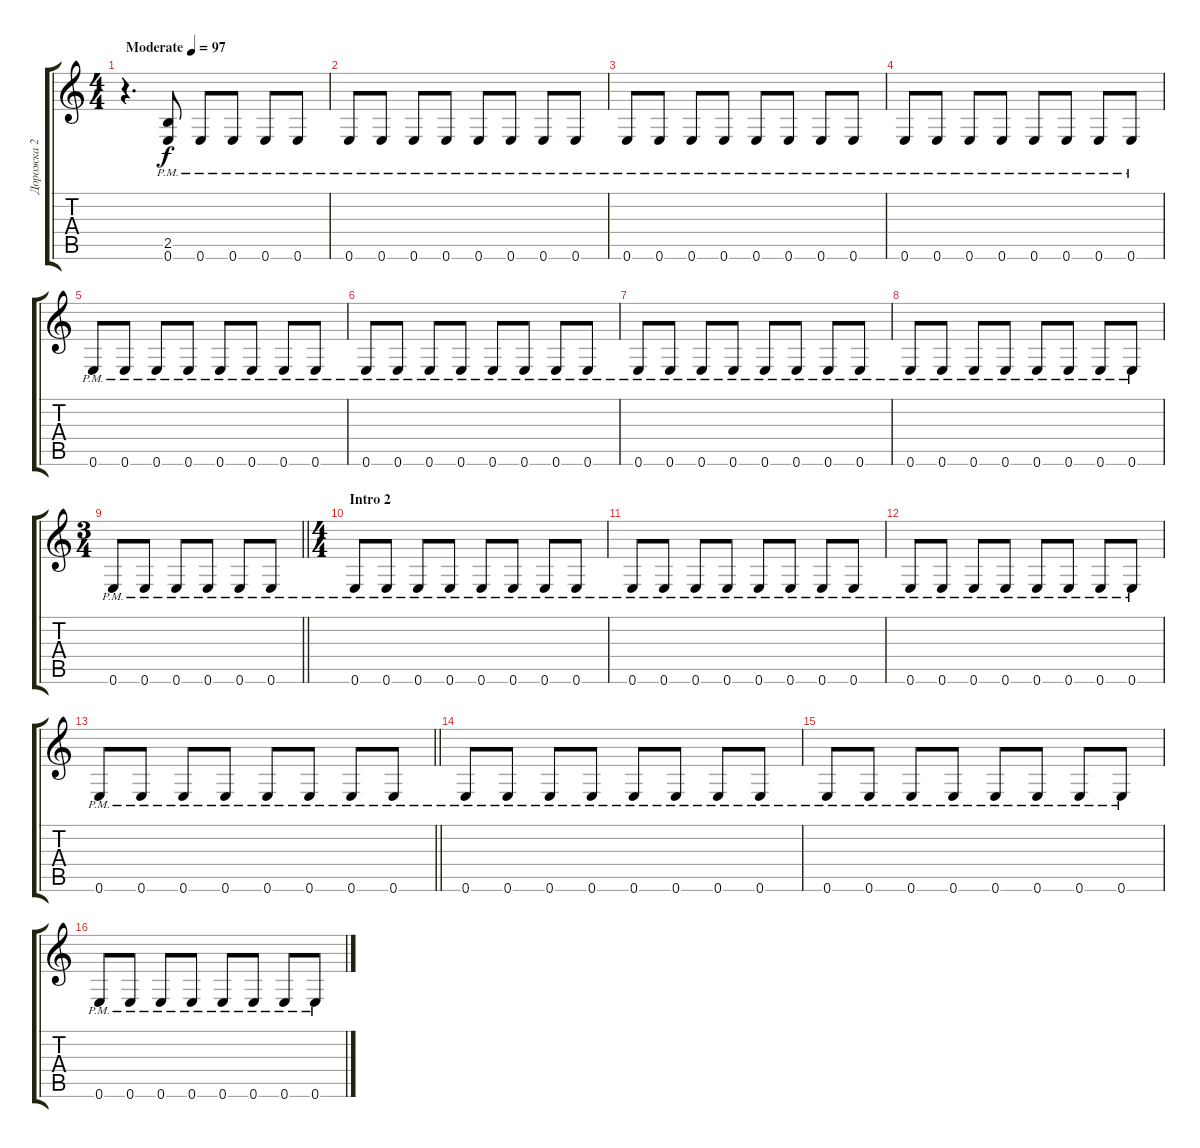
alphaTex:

\track ("Дорожка 2" "Дорожка 2") {instrument distortionguitar}
\staff {score tabs}
\tuning (E4 B3 G3 D3 A2 E2) {hide}
\ts (4 4)
\section ("" "")
\tempo (97 "Moderate")
\clef g2
\ks c
r.4{d dy f instrument distortionguitar} (2.5{pm} 0.6{pm}).8 0.6{pm}.8 0.6{pm}.8 0.6{pm}.8 0.6{pm}.8 |
0.6{pm}.8 0.6{pm}.8 0.6{pm}.8 0.6{pm}.8 0.6{pm}.8 0.6{pm}.8 0.6{pm}.8 0.6{pm}.8 |
0.6{pm}.8 0.6{pm}.8 0.6{pm}.8 0.6{pm}.8 0.6{pm}.8 0.6{pm}.8 0.6{pm}.8 0.6{pm}.8 |
0.6{pm}.8 0.6{pm}.8 0.6{pm}.8 0.6{pm}.8 0.6{pm}.8 0.6{pm}.8 0.6{pm}.8 0.6{pm}.8 |
0.6{pm}.8 0.6{pm}.8 0.6{pm}.8 0.6{pm}.8 0.6{pm}.8 0.6{pm}.8 0.6{pm}.8 0.6{pm}.8 |
0.6{pm}.8 0.6{pm}.8 0.6{pm}.8 0.6{pm}.8 0.6{pm}.8 0.6{pm}.8 0.6{pm}.8 0.6{pm}.8 |
0.6{pm}.8 0.6{pm}.8 0.6{pm}.8 0.6{pm}.8 0.6{pm}.8 0.6{pm}.8 0.6{pm}.8 0.6{pm}.8 |
0.6{pm}.8 0.6{pm}.8 0.6{pm}.8 0.6{pm}.8 0.6{pm}.8 0.6{pm}.8 0.6{pm}.8 0.6{pm}.8 |
\ts (3 4)
\barLineRight lightlight
0.6{pm}.8 0.6{pm}.8 0.6{pm}.8 0.6{pm}.8 0.6{pm}.8 0.6{pm}.8 |
\ts (4 4)
\section ("" "Intro 2")
0.6{pm}.8 0.6{pm}.8 0.6{pm}.8 0.6{pm}.8 0.6{pm}.8 0.6{pm}.8 0.6{pm}.8 0.6{pm}.8 |
0.6{pm}.8 0.6{pm}.8 0.6{pm}.8 0.6{pm}.8 0.6{pm}.8 0.6{pm}.8 0.6{pm}.8 0.6{pm}.8 |
0.6{pm}.8 0.6{pm}.8 0.6{pm}.8 0.6{pm}.8 0.6{pm}.8 0.6{pm}.8 0.6{pm}.8 0.6{pm}.8 |
\barLineRight lightlight
0.6{pm}.8 0.6{pm}.8 0.6{pm}.8 0.6{pm}.8 0.6{pm}.8 0.6{pm}.8 0.6{pm}.8 0.6{pm}.8 |
\section ("" "")
0.6{pm}.8 0.6{pm}.8 0.6{pm}.8 0.6{pm}.8 0.6{pm}.8 0.6{pm}.8 0.6{pm}.8 0.6{pm}.8 |
0.6{pm}.8 0.6{pm}.8 0.6{pm}.8 0.6{pm}.8 0.6{pm}.8 0.6{pm}.8 0.6{pm}.8 0.6{pm}.8 |
0.6{pm}.8 0.6{pm}.8 0.6{pm}.8 0.6{pm}.8 0.6{pm}.8 0.6{pm}.8 0.6{pm}.8 0.6{pm}.8
